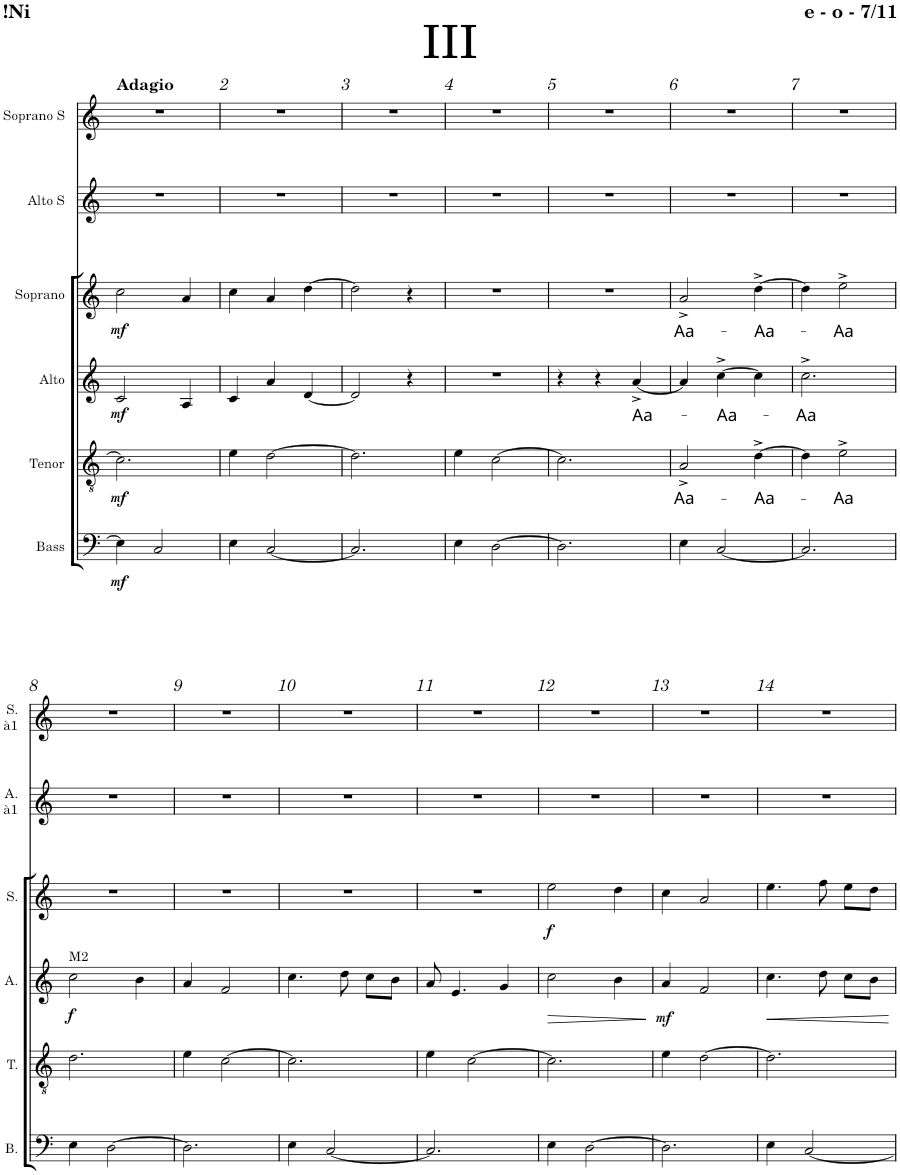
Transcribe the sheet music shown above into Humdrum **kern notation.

**kern	**dynam	**kern	**text	**dynam	**kern	**text	**dynam	**kern	**text	**dynam	**kern	**kern
*part6	*part6	*part5	*part5	*part5	*part4	*part4	*part4	*part3	*part3	*part3	*part2	*part1
*staff6	*staff6	*staff5	*staff5	*staff5	*staff4	*staff4	*staff4	*staff3	*staff3	*staff3	*staff2	*staff1
*I"Bass	*	*I"Tenor	*	*	*I"Alto	*	*	*I"Soprano	*	*	*I"Alto S	*I"Soprano S
*I'B.	*	*I'T.	*	*	*I'A.	*	*	*I'S.	*	*	*I'A. à1	*I'S. à1
!!LO:PB:g=z
*clefF4	*	*clefGv2	*	*	*clefG2	*	*	*clefG2	*	*	*clefG2	*clefG2
*k[]	*	*k[]	*	*	*k[]	*	*	*k[]	*	*	*k[]	*k[]
*M3/4	*	*M3/4	*	*	*M3/4	*	*	*M3/4	*	*	*M3/4	*M3/4
=1	=1	=1	=1	=1	=1	=1	=1	=1	=1	=1	=1	=1
!	!	!	!	!	!	!	!	!	!	!	!	!LO:TX:a:t=III
!	!	!	!	!	!	!	!	!	!	!	!	!LO:TX:a:B:t=Adagio
!	!LO:DY:b	!	!	!LO:DY:b	!	!	!LO:DY:b	!	!	!LO:DY:b	!	!
4E\]	mf	2.c\]	.	mf	2c/	.	mf	2cc\	.	mf	2.r	2.r
2C/	.	.	.	.	.	.	.	.	.	.	.	.
.	.	.	.	.	4A/	.	.	4a/	.	.	.	.
=2	=2	=2	=2	=2	=2	=2	=2	=2	=2	=2	=2	=2
4E\	.	4e\	.	.	4c/	.	.	4cc\	.	.	2.r	2.r
[2C/	.	[2d\	.	.	4a/	.	.	4a/	.	.	.	.
.	.	.	.	.	[4d/	.	.	[4dd\	.	.	.	.
=3	=3	=3	=3	=3	=3	=3	=3	=3	=3	=3	=3	=3
2.C/]	.	2.d\]	.	.	2d/]	.	.	2dd\]	.	.	2.r	2.r
.	.	.	.	.	4r	.	.	4r	.	.	.	.
=4	=4	=4	=4	=4	=4	=4	=4	=4	=4	=4	=4	=4
4E\	.	4e\	.	.	2.r	.	.	2.r	.	.	2.r	2.r
[2D\	.	[2c\	.	.	.	.	.	.	.	.	.	.
=5	=5	=5	=5	=5	=5	=5	=5	=5	=5	=5	=5	=5
2.D\]	.	2.c\]	.	.	4r	.	.	2.r	.	.	2.r	2.r
.	.	.	.	.	4r	.	.	.	.	.	.	.
!	!	!	!	!	!	!LO:LY:b	!	!	!	!	!	!
.	.	.	.	.	[4a^/	Aa-	.	.	.	.	.	.
=6	=6	=6	=6	=6	=6	=6	=6	=6	=6	=6	=6	=6
!	!	!	!LO:LY:b	!	!	!	!	!	!LO:LY:b	!	!	!
4E\	.	2A^/	Aa-	.	4a/]	.	.	2a^/	Aa-	.	2.r	2.r
!	!	!	!	!	!	!LO:LY:b	!	!	!	!	!	!
[2C/	.	.	.	.	[4cc^\	-Aa-	.	.	.	.	.	.
!	!	!	!LO:LY:b	!	!	!	!	!	!LO:LY:b	!	!	!
.	.	[4d^\	-Aa-	.	4cc\]	.	.	[4dd^\	-Aa-	.	.	.
=7	=7	=7	=7	=7	=7	=7	=7	=7	=7	=7	=7	=7
!	!	!	!	!	!	!LO:LY:b	!	!	!	!	!	!
2.C/]	.	4d\]	.	.	2.cc^\	-Aa	.	4dd\]	.	.	2.r	2.r
!	!	!	!LO:LY:b	!	!	!	!	!	!LO:LY:b	!	!	!
.	.	2e^\	-Aa	.	.	.	.	2ee^\	-Aa	.	.	.
!!LO:LB:g=z
=8	=8	=8	=8	=8	=8	=8	=8	=8	=8	=8	=8	=8
!	!	!	!	!	!LO:TX:a:t=M2	!	!	!	!	!	!	!
!	!	!	!	!	!	!	!LO:DY:b	!	!	!	!	!
4E\	.	2.d\	.	.	2cc\	.	f	2.r	.	.	2.r	2.r
[2D\	.	.	.	.	.	.	.	.	.	.	.	.
.	.	.	.	.	4b\	.	.	.	.	.	.	.
=9	=9	=9	=9	=9	=9	=9	=9	=9	=9	=9	=9	=9
2.D\]	.	4e\	.	.	4a/	.	.	2.r	.	.	2.r	2.r
.	.	[2c\	.	.	2f/	.	.	.	.	.	.	.
=10	=10	=10	=10	=10	=10	=10	=10	=10	=10	=10	=10	=10
4E\	.	2.c\]	.	.	4.cc\	.	.	2.r	.	.	2.r	2.r
[2C/	.	.	.	.	.	.	.	.	.	.	.	.
.	.	.	.	.	8dd\	.	.	.	.	.	.	.
.	.	.	.	.	8cc\L	.	.	.	.	.	.	.
.	.	.	.	.	8b\J	.	.	.	.	.	.	.
=11	=11	=11	=11	=11	=11	=11	=11	=11	=11	=11	=11	=11
2.C/]	.	4e\	.	.	8a/	.	.	2.r	.	.	2.r	2.r
.	.	.	.	.	4.e/	.	.	.	.	.	.	.
.	.	[2c\	.	.	.	.	.	.	.	.	.	.
.	.	.	.	.	4g/	.	.	.	.	.	.	.
=12	=12	=12	=12	=12	=12	=12	=12	=12	=12	=12	=12	=12
!	!	!	!	!	!	!	!LO:HP:b	!	!	!LO:DY:b	!	!
4E\	.	2.c\]	.	.	2cc\	.	>	2ee\	.	f	2.r	2.r
[2D\	.	.	.	.	.	.	.	.	.	.	.	.
.	.	.	.	.	4b\	.	.	4dd\	.	.	.	.
.	.	.	.	.	.	.	]	.	.	.	.	.
=13	=13	=13	=13	=13	=13	=13	=13	=13	=13	=13	=13	=13
!	!	!	!	!	!	!	!LO:DY:b	!	!	!	!	!
2.D\]	.	4e\	.	.	4a/	.	mf	4cc\	.	.	2.r	2.r
.	.	[2d\	.	.	2f/	.	.	2a/	.	.	.	.
=14	=14	=14	=14	=14	=14	=14	=14	=14	=14	=14	=14	=14
!	!	!	!	!	!	!	!LO:HP:b	!	!	!	!	!
4E\	.	2.d\]	.	.	4.cc\	.	<	4.ee\	.	.	2.r	2.r
[2C/	.	.	.	.	.	.	.	.	.	.	.	.
.	.	.	.	.	8dd\	.	.	8ff\	.	.	.	.
.	.	.	.	.	8cc\L	.	.	8ee\L	.	.	.	.
.	.	.	.	.	8b\J	.	.	8dd\J	.	.	.	.
.	.	.	.	.	.	.	[	.	.	.	.	.
=	=	=	=	=	=	=	=	=	=	=	=	=
*-	*-	*-	*-	*-	*-	*-	*-	*-	*-	*-	*-	*-
